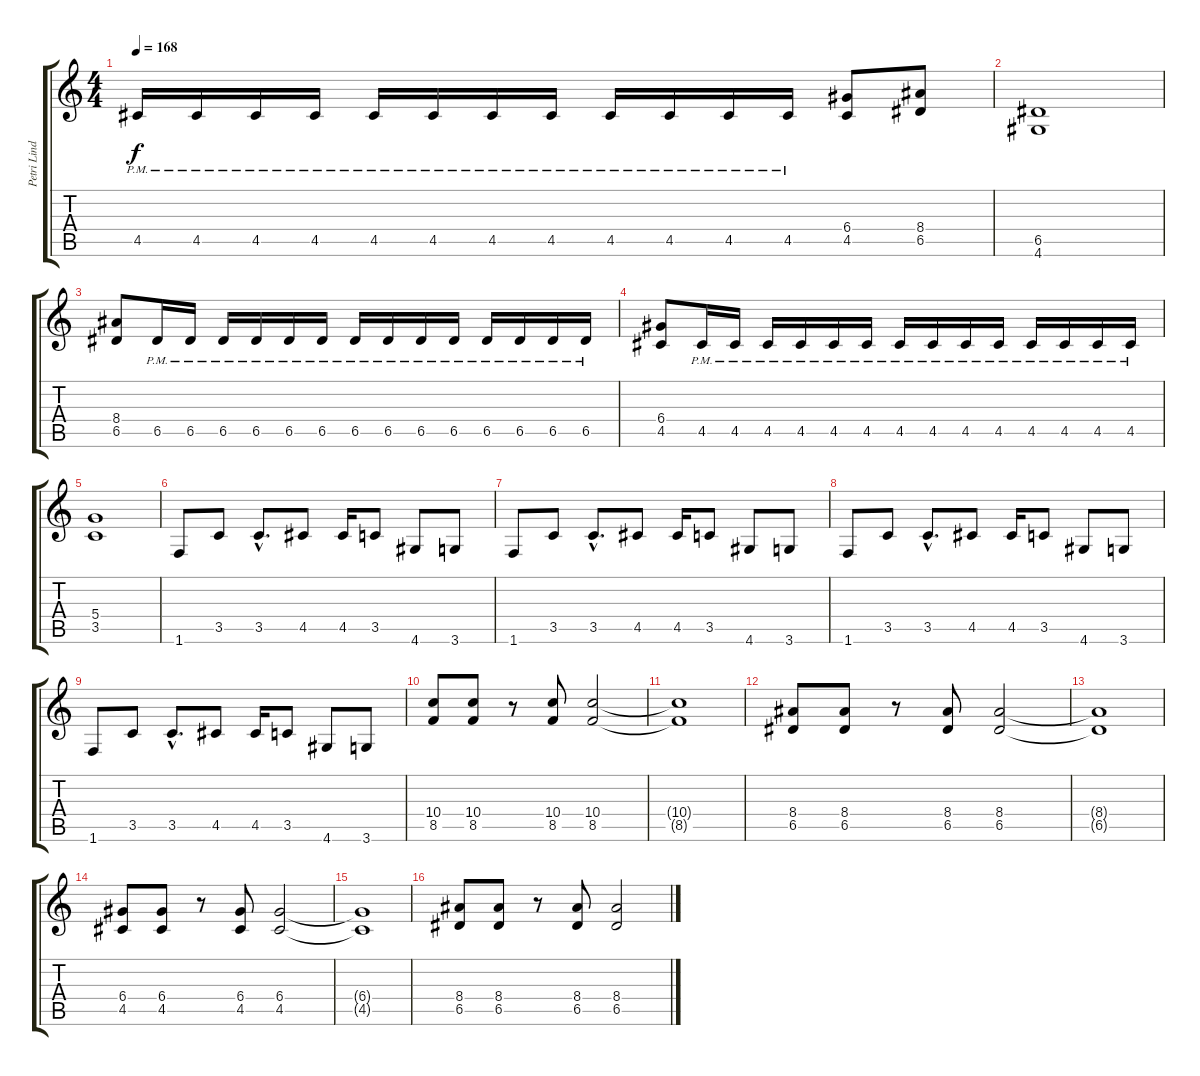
\track ("Petri Lindroos" "Petri Lind") {instrument distortionguitar}
\staff {score tabs}
\tuning (E4 B3 G3 D3 A2 E2) {hide}
\ts (4 4)
\tempo 168
\clef g2
\ks c
4.5{pm}.16{dy f} 4.5{pm}.16 4.5{pm}.16 4.5{pm}.16 4.5{pm}.16 4.5{pm}.16 4.5{pm}.16 4.5{pm}.16 4.5{pm}.16 4.5{pm}.16 4.5{pm}.16 4.5{pm}.16 (6.4 4.5).8 (8.4 6.5).8 |
(6.5 4.6).1 |
(8.4 6.5).8 6.5{pm}.16 6.5{pm}.16 6.5{pm}.16 6.5{pm}.16 6.5{pm}.16 6.5{pm}.16 6.5{pm}.16 6.5{pm}.16 6.5{pm}.16 6.5{pm}.16 6.5{pm}.16 6.5{pm}.16 6.5{pm}.16 6.5{pm}.16 |
(6.4 4.5).8 4.5{pm}.16 4.5{pm}.16 4.5{pm}.16 4.5{pm}.16 4.5{pm}.16 4.5{pm}.16 4.5{pm}.16 4.5{pm}.16 4.5{pm}.16 4.5{pm}.16 4.5{pm}.16 4.5{pm}.16 4.5{pm}.16 4.5{pm}.16 |
(5.4 3.5).1 |
1.6.8 3.5.8 3.5{hac}.8{d} 4.5.8 4.5.16 3.5.8 4.6.8 3.6.8 |
1.6.8 3.5.8 3.5{hac}.8{d} 4.5.8 4.5.16 3.5.8 4.6.8 3.6.8 |
1.6.8 3.5.8 3.5{hac}.8{d} 4.5.8 4.5.16 3.5.8 4.6.8 3.6.8 |
1.6.8 3.5.8 3.5{hac}.8{d} 4.5.8 4.5.16 3.5.8 4.6.8 3.6.8 |
(10.4 8.5).8 (10.4 8.5).8 r.8 (10.4 8.5).8 (10.4 8.5).2 |
(10.4{t} 8.5{t}).1 |
(8.4 6.5).8 (8.4 6.5).8 r.8 (8.4 6.5).8 (8.4 6.5).2 |
(8.4{t} 6.5{t}).1 |
(6.4 4.5).8 (6.4 4.5).8 r.8 (6.4 4.5).8 (6.4 4.5).2 |
(6.4{t} 4.5{t}).1 |
(8.4 6.5).8 (8.4 6.5).8 r.8 (8.4 6.5).8 (8.4 6.5).2
